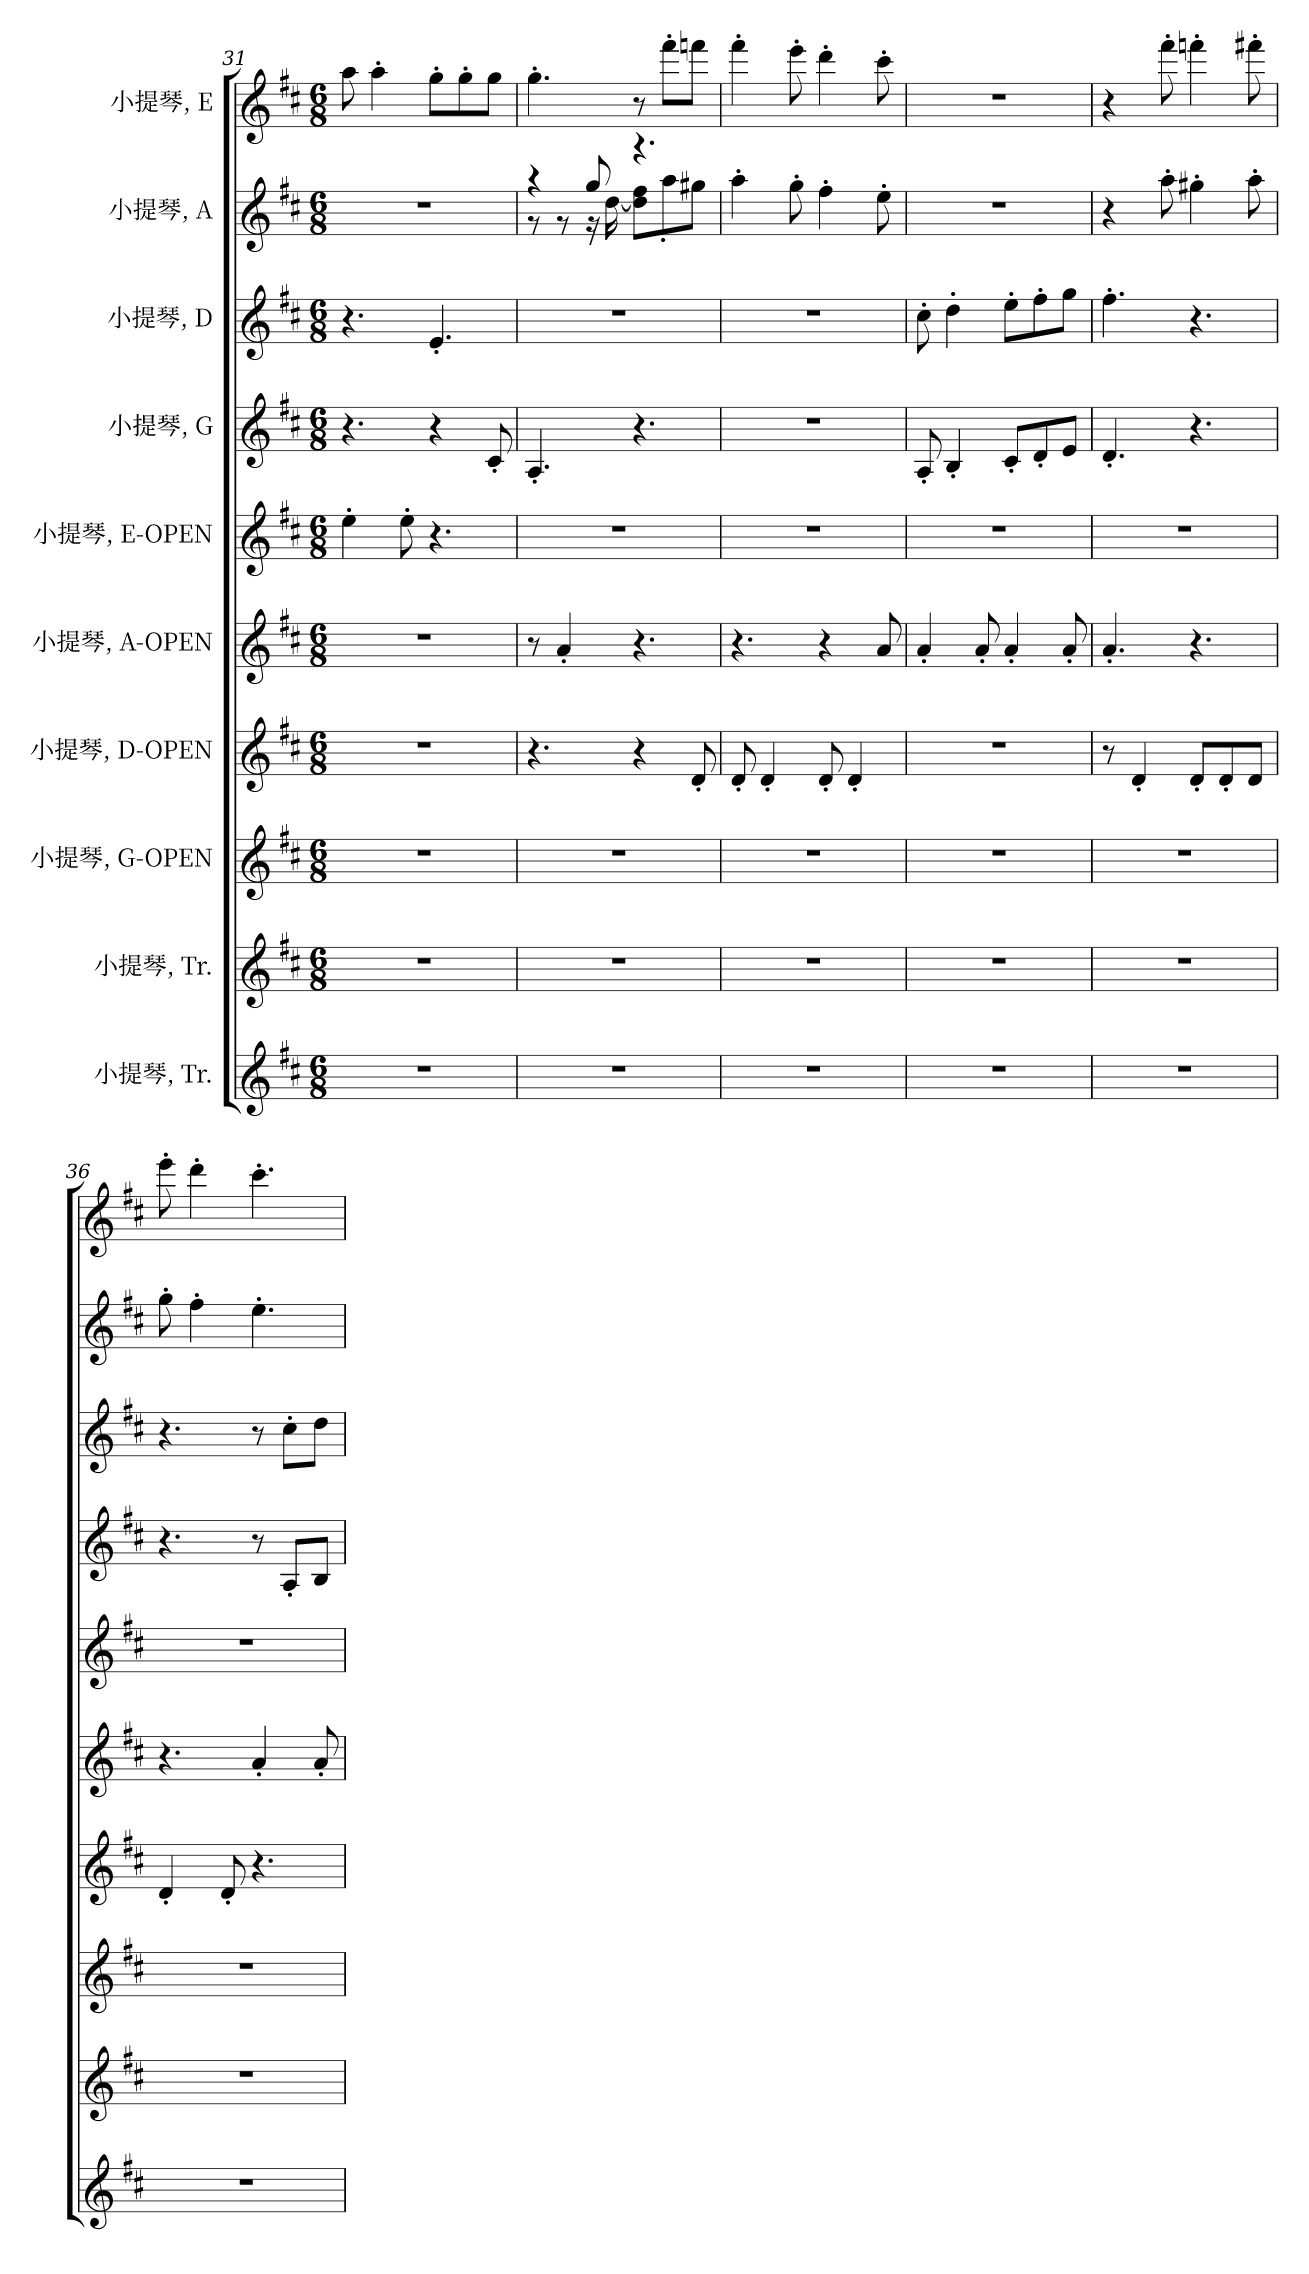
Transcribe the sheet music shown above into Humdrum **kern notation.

**kern	**kern	**kern	**kern	**kern	**kern	**kern	**kern	**kern	**kern
*part10	*part9	*part8	*part7	*part6	*part5	*part4	*part3	*part2	*part1
*staff10	*staff9	*staff8	*staff7	*staff6	*staff5	*staff4	*staff3	*staff2	*staff1
*I"小提琴, Tr.	*I"小提琴, Tr.	*I"小提琴, G-OPEN	*I"小提琴, D-OPEN	*I"小提琴, A-OPEN	*I"小提琴, E-OPEN	*I"小提琴, G	*I"小提琴, D	*I"小提琴, A	*I"小提琴, E
*clefG2	*clefG2	*clefG2	*clefG2	*clefG2	*clefG2	*clefG2	*clefG2	*clefG2	*clefG2
*k[f#c#]	*k[f#c#]	*k[f#c#]	*k[f#c#]	*k[f#c#]	*k[f#c#]	*k[f#c#]	*k[f#c#]	*k[f#c#]	*k[f#c#]
*M6/8	*M6/8	*M6/8	*M6/8	*M6/8	*M6/8	*M6/8	*M6/8	*M6/8	*M6/8
=31	=31	=31	=31	=31	=31	=31	=31	=31	=31
2.r	2.r	2.r	2.r	2.r	4ee'\	4.r	4.r	2.r	8aa\
.	.	.	.	.	.	.	.	.	4aa'\
.	.	.	.	.	8ee'\	.	.	.	.
.	.	.	.	.	4.r	4r	4.e'/	.	8gg'\L
.	.	.	.	.	.	.	.	.	8gg'\
.	.	.	.	.	.	8c#'/	.	.	8gg\J
=32	=32	=32	=32	=32	=32	=32	=32	=32	=32
*	*	*	*	*	*	*	*	*^	*
2.r	2.r	2.r	4.r	8r	2.r	4.A'/	2.r	4r	8r	4.gg'\
.	.	.	.	4a'/	.	.	.	.	8r	.
.	.	.	.	.	.	.	.	8gg/	16r	.
.	.	.	.	.	.	.	.	.	[16dd\	.
.	.	.	4r	4.r	.	4.r	.	4.r	8dd\] 8ff#\L	8r
.	.	.	.	.	.	.	.	.	8aa'\	8fff#'\L
.	.	.	8d'/	.	.	.	.	.	8gg#X\J	8fffn\J
*	*	*	*	*	*	*	*	*v	*v	*
=33	=33	=33	=33	=33	=33	=33	=33	=33	=33
2.r	2.r	2.r	8d'/	4.r	2.r	2.r	2.r	4aa'\	4fff#'\
.	.	.	4d'/	.	.	.	.	.	.
.	.	.	.	.	.	.	.	8gg'\	8eee'\
.	.	.	8d'/	4r	.	.	.	4ff#'\	4ddd'\
.	.	.	4d'/	.	.	.	.	.	.
.	.	.	.	8a/	.	.	.	8ee'\	8ccc#'\
!!LO:PB:g=z
=34	=34	=34	=34	=34	=34	=34	=34	=34	=34
2.r	2.r	2.r	2.r	4a'/	2.r	8A'/	8cc#'\	2.r	2.r
.	.	.	.	.	.	4B'/	4dd'\	.	.
.	.	.	.	8a'/	.	.	.	.	.
.	.	.	.	4a'/	.	8c#'/L	8ee'\L	.	.
.	.	.	.	.	.	8d'/	8ff#'\	.	.
.	.	.	.	8a'/	.	8e/J	8gg\J	.	.
=35	=35	=35	=35	=35	=35	=35	=35	=35	=35
2.r	2.r	2.r	8r	4.a'/	2.r	4.d'/	4.ff#'\	4r	4r
.	.	.	4d'/	.	.	.	.	.	.
.	.	.	.	.	.	.	.	8aa'\	8fff#'\
.	.	.	8d'/L	4.r	.	4.r	4.r	4gg#X'\	4fffn'\
.	.	.	8d'/	.	.	.	.	.	.
.	.	.	8d/J	.	.	.	.	8aa'\	8fff#X'\
=36	=36	=36	=36	=36	=36	=36	=36	=36	=36
2.r	2.r	2.r	4d'/	4.r	2.r	4.r	4.r	8gg'\	8eee'\
.	.	.	.	.	.	.	.	4ff#'\	4ddd'\
.	.	.	8d'/	.	.	.	.	.	.
.	.	.	4.r	4a'/	.	8r	8r	4.ee'\	4.ccc#'\
.	.	.	.	.	.	8A'/L	8cc#'\L	.	.
.	.	.	.	8a'/	.	8B/J	8dd\J	.	.
=	=	=	=	=	=	=	=	=	=
*-	*-	*-	*-	*-	*-	*-	*-	*-	*-
